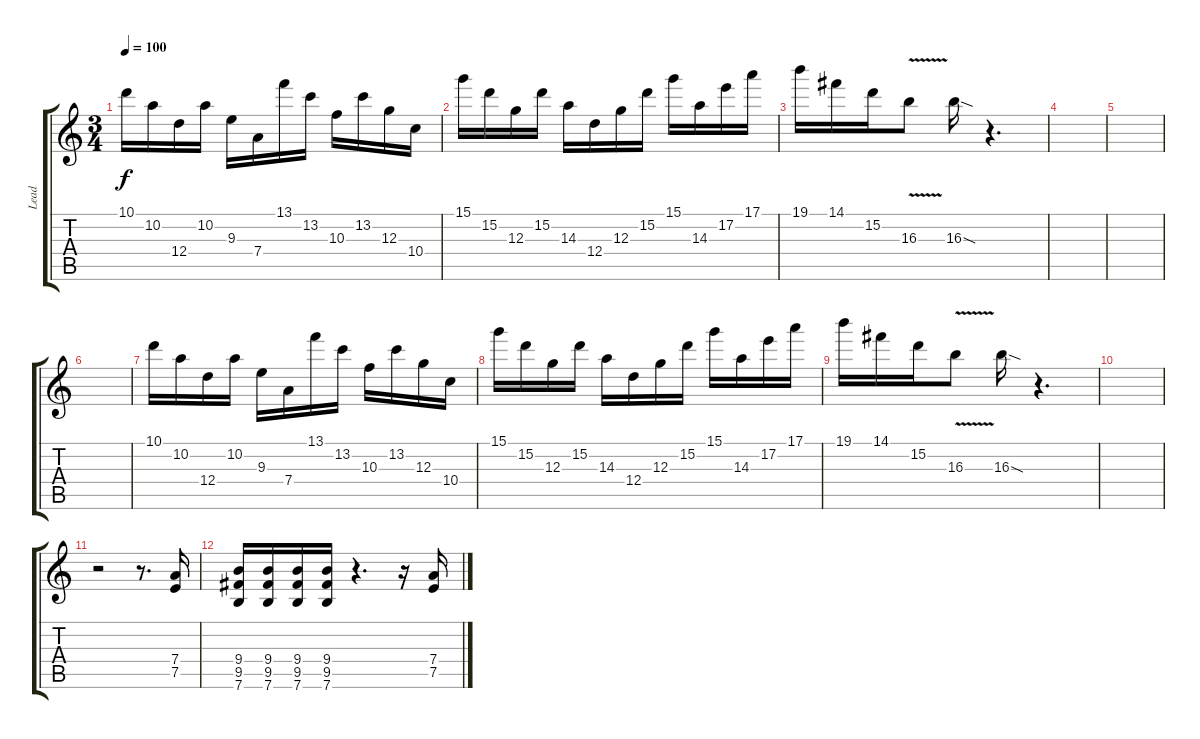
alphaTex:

\track ("Lead" "Lead") {instrument overdrivenguitar}
\staff {score tabs}
\tuning (E4 B3 G3 D3 A2 E2) {hide}
\ts (3 4)
\tempo 100
\clef g2
\ks c
10.1.16{dy f} 10.2.16 12.4.16 10.2.16 9.3.16 7.4.16 13.1.16 13.2.16 10.3.16 13.2.16 12.3.16 10.4.16 |
15.1.16 15.2.16 12.3.16 15.2.16 14.3.16 12.4.16 12.3.16 15.2.16 15.1.16 14.3.16 17.2.16 17.1.16 |
19.1.16 14.1.16 15.2.16 16.3{v}.8 16.3{sod}.16 r.4{d} |
|
|
|
10.1.16 10.2.16 12.4.16 10.2.16 9.3.16 7.4.16 13.1.16 13.2.16 10.3.16 13.2.16 12.3.16 10.4.16 |
15.1.16 15.2.16 12.3.16 15.2.16 14.3.16 12.4.16 12.3.16 15.2.16 15.1.16 14.3.16 17.2.16 17.1.16 |
19.1.16 14.1.16 15.2.16 16.3{v}.8 16.3{sod}.16 r.4{d} |
|
r.2 r.8{d} (7.4 7.5).16 |
(9.4 9.5 7.6).16 (9.4 9.5 7.6).16 (9.4 9.5 7.6).16 (9.4 9.5 7.6).16 r.4{d} r.16 (7.4 7.5).16
